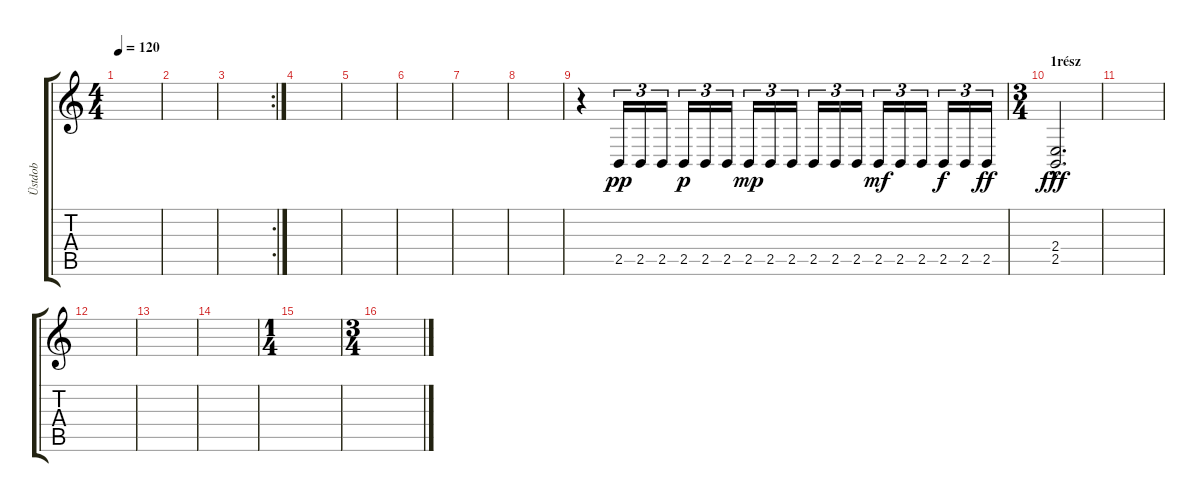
\track ("Üstdob" "Üstdob") {instrument timpani}
\staff {score tabs}
\tuning (E4 B3 G3 D3 A2 E2) {hide}
\ts (4 4)
\tempo 120
\clef g2
\ks c
|
|
\rc 2
|
|
|
|
|
|
r.4 2.5.16{tu (3 2) dy pp} 2.5.16{tu (3 2)} 2.5.16{tu (3 2)} 2.5.16{tu (3 2) dy p} 2.5.16{tu (3 2)} 2.5.16{tu (3 2)} 2.5.16{tu (3 2) dy mp} 2.5.16{tu (3 2)} 2.5.16{tu (3 2)} 2.5.16{tu (3 2)} 2.5.16{tu (3 2)} 2.5.16{tu (3 2)} 2.5.16{tu (3 2) dy mf} 2.5.16{tu (3 2)} 2.5.16{tu (3 2)} 2.5.16{tu (3 2) dy f} 2.5.16{tu (3 2)} 2.5.16{tu (3 2) dy ff} |
\ts (3 4)
\section ("" "1rész")
(2.4{hac} 2.5{hac}).2{d dy fff} |
|
|
|
|
\ts (1 4)
|
\ts (3 4)
